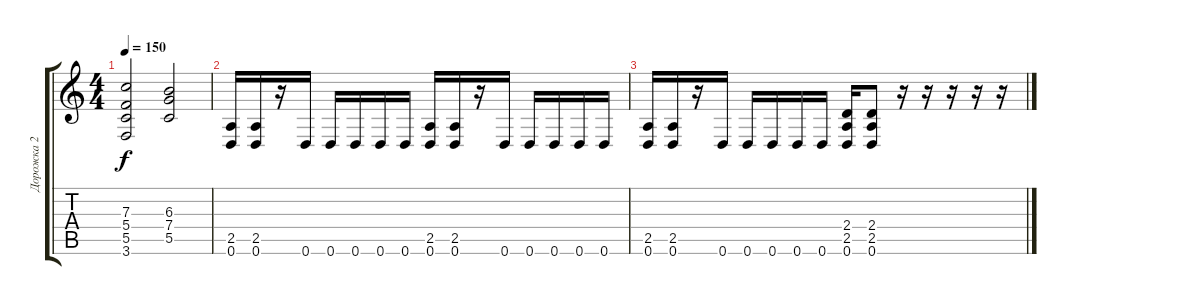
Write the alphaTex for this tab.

\track ("Дорожка 2" "Дорожка 2") {instrument overdrivenguitar}
\staff {score tabs}
\tuning (D4 A3 F3 C3 G2 D2) {hide}
\ts (4 4)
\tempo 150
\clef g2
\ks c
(7.3 5.4 5.5 3.6).2{dy f} (6.3 7.4 5.5).2 |
(2.5 0.6).16 (2.5 0.6).16 r.16 0.6.16 0.6.16 0.6.16 0.6.16 0.6.16 (2.5 0.6).16 (2.5 0.6).16 r.16 0.6.16 0.6.16 0.6.16 0.6.16 0.6.16 |
(2.5 0.6).16 (2.5 0.6).16 r.16 0.6.16 0.6.16 0.6.16 0.6.16 0.6.16 (2.4 2.5 0.6).16 (2.4 2.5 0.6).8 r.16 r.16 r.16 r.16 r.16
